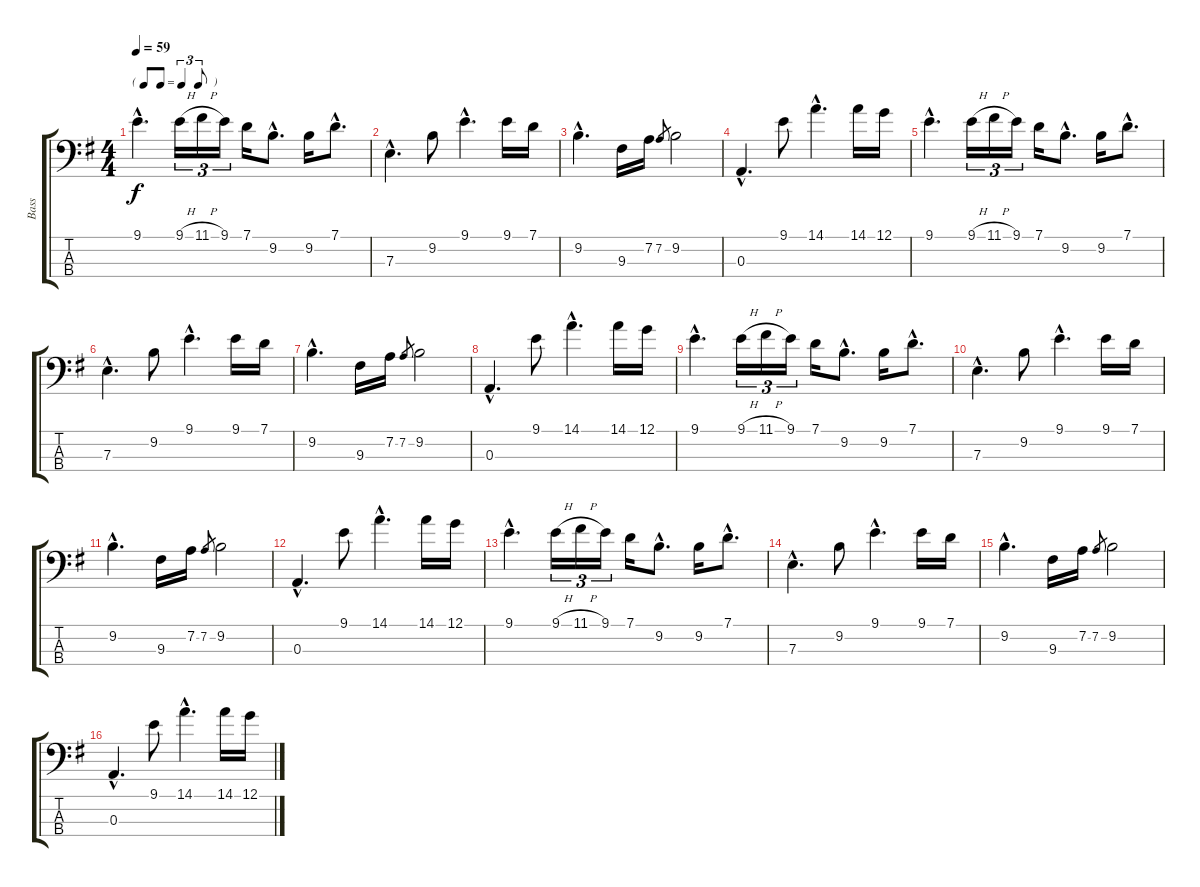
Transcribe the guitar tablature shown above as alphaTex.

\track ("Bass" "Bass") {instrument electricbassfinger}
\staff {score tabs}
\tuning (G2 D2 A1 E1) {hide}
\ts (4 4)
\tf triplet8th
\tempo 59
\clef f4
\ks g
9.1{hac}.4{d dy f} 9.1{h}.16{tu (3 2)} 11.1{h}.16{tu (3 2)} 9.1.16{tu (3 2)} 7.1.16 9.2{hac}.8{d} 9.2.16 7.1{hac}.8{d} |
7.3{hac}.4{d} 9.2.8 9.1{hac}.4{d} 9.1.16 7.1.16 |
9.2{hac}.4{d} 9.3.16 7.2.16 7.2.8{gr} 9.2.2 |
0.3{hac}.4{d} 9.1.8 14.1{hac}.4{d} 14.1.16 12.1.16 |
9.1{hac}.4{d} 9.1{h}.16{tu (3 2)} 11.1{h}.16{tu (3 2)} 9.1.16{tu (3 2)} 7.1.16 9.2{hac}.8{d} 9.2.16 7.1{hac}.8{d} |
7.3{hac}.4{d} 9.2.8 9.1{hac}.4{d} 9.1.16 7.1.16 |
9.2{hac}.4{d} 9.3.16 7.2.16 7.2.8{gr} 9.2.2 |
0.3{hac}.4{d} 9.1.8 14.1{hac}.4{d} 14.1.16 12.1.16 |
9.1{hac}.4{d} 9.1{h}.16{tu (3 2)} 11.1{h}.16{tu (3 2)} 9.1.16{tu (3 2)} 7.1.16 9.2{hac}.8{d} 9.2.16 7.1{hac}.8{d} |
7.3{hac}.4{d} 9.2.8 9.1{hac}.4{d} 9.1.16 7.1.16 |
9.2{hac}.4{d} 9.3.16 7.2.16 7.2.8{gr} 9.2.2 |
0.3{hac}.4{d} 9.1.8 14.1{hac}.4{d} 14.1.16 12.1.16 |
9.1{hac}.4{d} 9.1{h}.16{tu (3 2)} 11.1{h}.16{tu (3 2)} 9.1.16{tu (3 2)} 7.1.16 9.2{hac}.8{d} 9.2.16 7.1{hac}.8{d} |
7.3{hac}.4{d} 9.2.8 9.1{hac}.4{d} 9.1.16 7.1.16 |
9.2{hac}.4{d} 9.3.16 7.2.16 7.2.8{gr} 9.2.2 |
0.3{hac}.4{d} 9.1.8 14.1{hac}.4{d} 14.1.16 12.1.16
